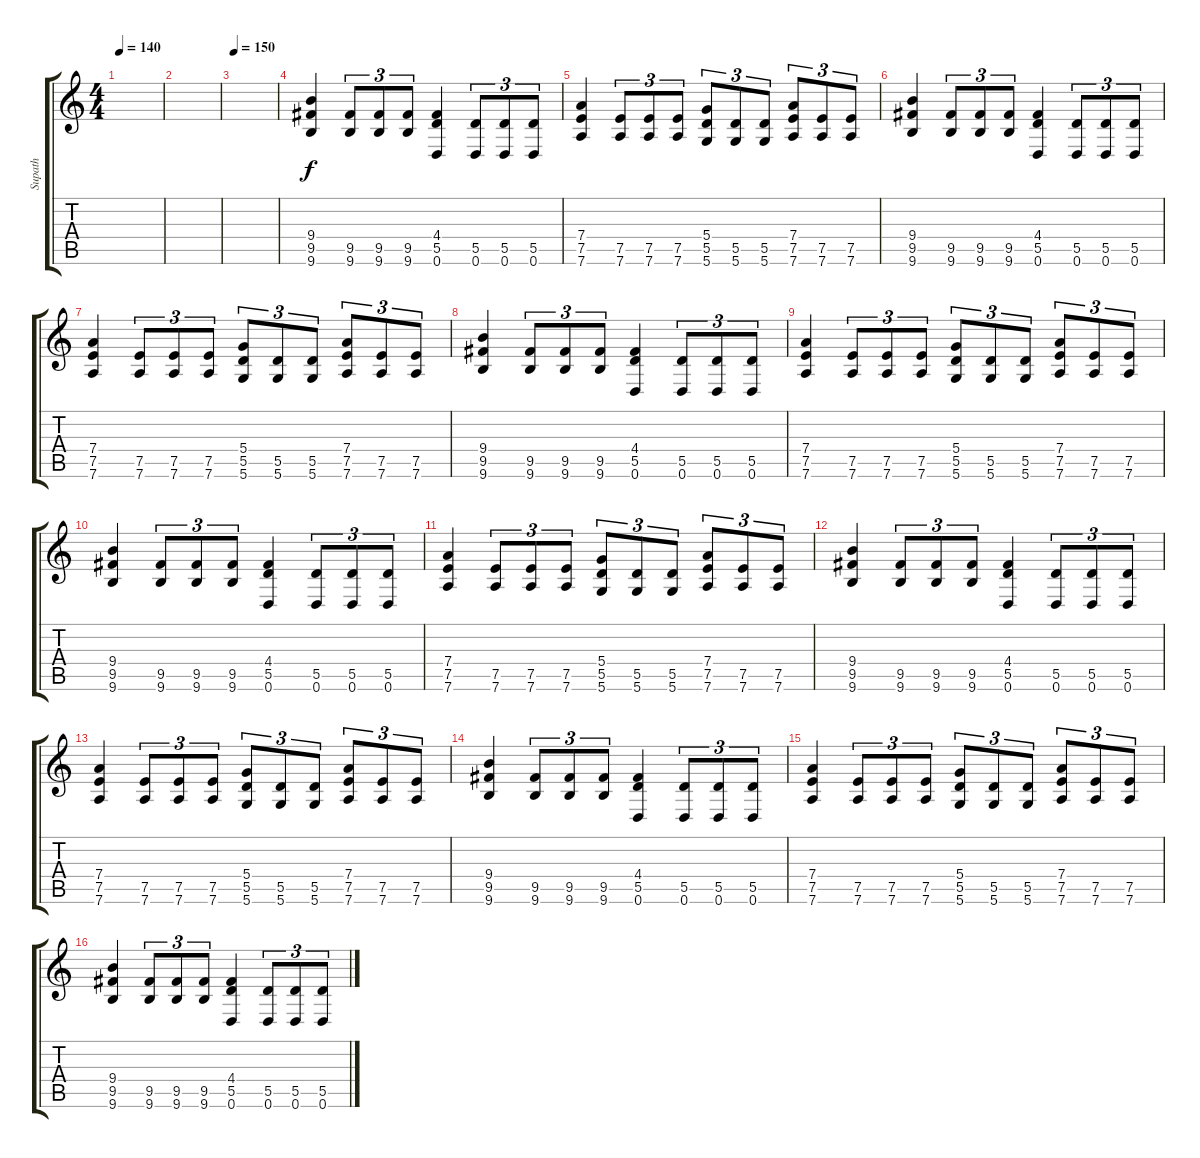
\track ("Supath" "Supath") {instrument overdrivenguitar}
\staff {score tabs}
\tuning (E4 B3 G3 D3 A2 D2) {hide}
\ts (4 4)
\tempo 140
\clef g2
\ks c
|
|
\tempo 150
|
(9.4 9.5 9.6).4 (9.5 9.6).8{tu (3 2)} (9.5 9.6).8{tu (3 2)} (9.5 9.6).8{tu (3 2)} (4.4 5.5 0.6).4 (5.5 0.6).8{tu (3 2)} (5.5 0.6).8{tu (3 2)} (5.5 0.6).8{tu (3 2)} |
(7.4 7.5 7.6).4 (7.5 7.6).8{tu (3 2)} (7.5 7.6).8{tu (3 2)} (7.5 7.6).8{tu (3 2)} (5.4 5.5 5.6).8{tu (3 2)} (5.5 5.6).8{tu (3 2)} (5.5 5.6).8{tu (3 2)} (7.4 7.5 7.6).8{tu (3 2)} (7.5 7.6).8{tu (3 2)} (7.5 7.6).8{tu (3 2)} |
(9.4 9.5 9.6).4 (9.5 9.6).8{tu (3 2)} (9.5 9.6).8{tu (3 2)} (9.5 9.6).8{tu (3 2)} (4.4 5.5 0.6).4 (5.5 0.6).8{tu (3 2)} (5.5 0.6).8{tu (3 2)} (5.5 0.6).8{tu (3 2)} |
(7.4 7.5 7.6).4 (7.5 7.6).8{tu (3 2)} (7.5 7.6).8{tu (3 2)} (7.5 7.6).8{tu (3 2)} (5.4 5.5 5.6).8{tu (3 2)} (5.5 5.6).8{tu (3 2)} (5.5 5.6).8{tu (3 2)} (7.4 7.5 7.6).8{tu (3 2)} (7.5 7.6).8{tu (3 2)} (7.5 7.6).8{tu (3 2)} |
(9.4 9.5 9.6).4 (9.5 9.6).8{tu (3 2)} (9.5 9.6).8{tu (3 2)} (9.5 9.6).8{tu (3 2)} (4.4 5.5 0.6).4 (5.5 0.6).8{tu (3 2)} (5.5 0.6).8{tu (3 2)} (5.5 0.6).8{tu (3 2)} |
(7.4 7.5 7.6).4 (7.5 7.6).8{tu (3 2)} (7.5 7.6).8{tu (3 2)} (7.5 7.6).8{tu (3 2)} (5.4 5.5 5.6).8{tu (3 2)} (5.5 5.6).8{tu (3 2)} (5.5 5.6).8{tu (3 2)} (7.4 7.5 7.6).8{tu (3 2)} (7.5 7.6).8{tu (3 2)} (7.5 7.6).8{tu (3 2)} |
(9.4 9.5 9.6).4 (9.5 9.6).8{tu (3 2)} (9.5 9.6).8{tu (3 2)} (9.5 9.6).8{tu (3 2)} (4.4 5.5 0.6).4 (5.5 0.6).8{tu (3 2)} (5.5 0.6).8{tu (3 2)} (5.5 0.6).8{tu (3 2)} |
(7.4 7.5 7.6).4 (7.5 7.6).8{tu (3 2)} (7.5 7.6).8{tu (3 2)} (7.5 7.6).8{tu (3 2)} (5.4 5.5 5.6).8{tu (3 2)} (5.5 5.6).8{tu (3 2)} (5.5 5.6).8{tu (3 2)} (7.4 7.5 7.6).8{tu (3 2)} (7.5 7.6).8{tu (3 2)} (7.5 7.6).8{tu (3 2)} |
(9.4 9.5 9.6).4 (9.5 9.6).8{tu (3 2)} (9.5 9.6).8{tu (3 2)} (9.5 9.6).8{tu (3 2)} (4.4 5.5 0.6).4 (5.5 0.6).8{tu (3 2)} (5.5 0.6).8{tu (3 2)} (5.5 0.6).8{tu (3 2)} |
(7.4 7.5 7.6).4 (7.5 7.6).8{tu (3 2)} (7.5 7.6).8{tu (3 2)} (7.5 7.6).8{tu (3 2)} (5.4 5.5 5.6).8{tu (3 2)} (5.5 5.6).8{tu (3 2)} (5.5 5.6).8{tu (3 2)} (7.4 7.5 7.6).8{tu (3 2)} (7.5 7.6).8{tu (3 2)} (7.5 7.6).8{tu (3 2)} |
(9.4 9.5 9.6).4 (9.5 9.6).8{tu (3 2)} (9.5 9.6).8{tu (3 2)} (9.5 9.6).8{tu (3 2)} (4.4 5.5 0.6).4 (5.5 0.6).8{tu (3 2)} (5.5 0.6).8{tu (3 2)} (5.5 0.6).8{tu (3 2)} |
(7.4 7.5 7.6).4 (7.5 7.6).8{tu (3 2)} (7.5 7.6).8{tu (3 2)} (7.5 7.6).8{tu (3 2)} (5.4 5.5 5.6).8{tu (3 2)} (5.5 5.6).8{tu (3 2)} (5.5 5.6).8{tu (3 2)} (7.4 7.5 7.6).8{tu (3 2)} (7.5 7.6).8{tu (3 2)} (7.5 7.6).8{tu (3 2)} |
(9.4 9.5 9.6).4 (9.5 9.6).8{tu (3 2)} (9.5 9.6).8{tu (3 2)} (9.5 9.6).8{tu (3 2)} (4.4 5.5 0.6).4 (5.5 0.6).8{tu (3 2)} (5.5 0.6).8{tu (3 2)} (5.5 0.6).8{tu (3 2)}
